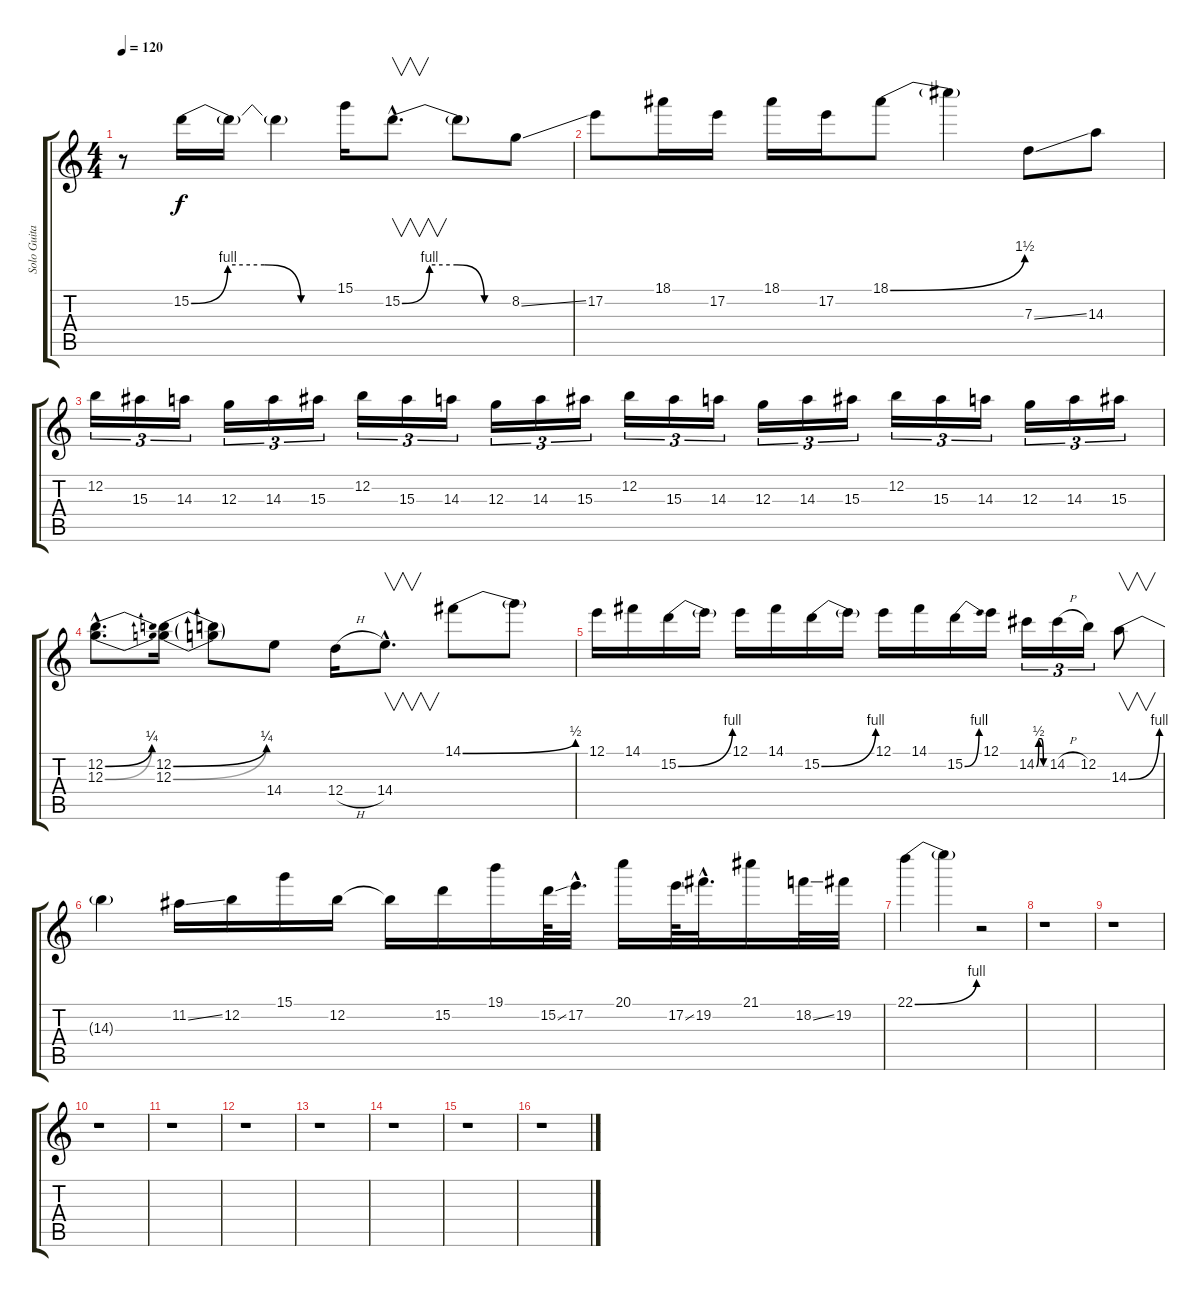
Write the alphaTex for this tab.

\track ("Solo Guitar" "Solo Guita") {instrument distortionguitar}
\staff {score tabs}
\tuning (E4 B3 G3 D3 A2 E2) {hide}
\ts (4 4)
\tempo 120
\clef g2
\ks c
r.8{dy f} 15.2{be (custom 0 0 15 4 30 4 45 0 60 0)}.16 15.2{t}.16 15.2{t}.4 15.1.16 15.2{be (custom 0 0 15 4 30 4 45 0 60 0) hac}.8{v d} 15.2{t}.8 8.2{ss}.8 |
17.2.8 18.1.16 17.2.16 18.1.16 17.2.16 18.1{be (bend 0 0 60 6)}.8 18.1{t}.4 7.3{ss}.8 14.3.8 |
12.2.16{tu (3 2)} 15.3.16{tu (3 2)} 14.3.16{tu (3 2)} 12.3.16{tu (3 2)} 14.3.16{tu (3 2)} 15.3.16{tu (3 2)} 12.2.16{tu (3 2)} 15.3.16{tu (3 2)} 14.3.16{tu (3 2)} 12.3.16{tu (3 2)} 14.3.16{tu (3 2)} 15.3.16{tu (3 2)} 12.2.16{tu (3 2)} 15.3.16{tu (3 2)} 14.3.16{tu (3 2)} 12.3.16{tu (3 2)} 14.3.16{tu (3 2)} 15.3.16{tu (3 2)} 12.2.16{tu (3 2)} 15.3.16{tu (3 2)} 14.3.16{tu (3 2)} 12.3.16{tu (3 2)} 14.3.16{tu (3 2)} 15.3.16{tu (3 2)} |
(12.2{be (bend 0 0 60 1) hac} 12.3{be (bend 0 0 60 1) hac}).8{d} (12.2{be (bend 0 0 60 1)} 12.3{be (bend 0 0 60 1)}).16 (12.2{t} 12.3{t}).8 14.4.8 12.4{h}.16 14.4{hac}.8{v d} 14.1{be (bend 0 0 60 2)}.8 14.1{t}.8 |
12.1.16 14.1.16 15.2{be (bend 0 0 60 4)}.16 15.2{t}.16 12.1.16 14.1.16 15.2{be (bend 0 0 60 4)}.16 15.2{t}.16 12.1.16 14.1.16 15.2{be (bend 0 0 60 4)}.16 12.1.16 14.2{be (custom 0 0 15 2 30 2 45 0 60 0)}.16{tu (3 2)} 14.2{h}.16{tu (3 2)} 12.2.16{tu (3 2)} 14.3{be (bend 0 0 60 4)}.8{v} |
14.3{t}.4 11.2{ss}.16 12.2.16 15.1.16 12.2.16 12.2{t}.16 15.2.16 19.1.16 15.2{ss}.64 17.2{hac}.32{d} 20.1.16 17.2{ss}.64 19.2{hac}.32{d} 21.1.16 18.2{ss}.32 19.2.32 |
22.1{be (bend 0 0 60 4)}.4 22.1{t}.4 r.2 |
r.1 |
r.1 |
r.1 |
r.1 |
r.1 |
r.1 |
r.1 |
r.1 |
r.1
